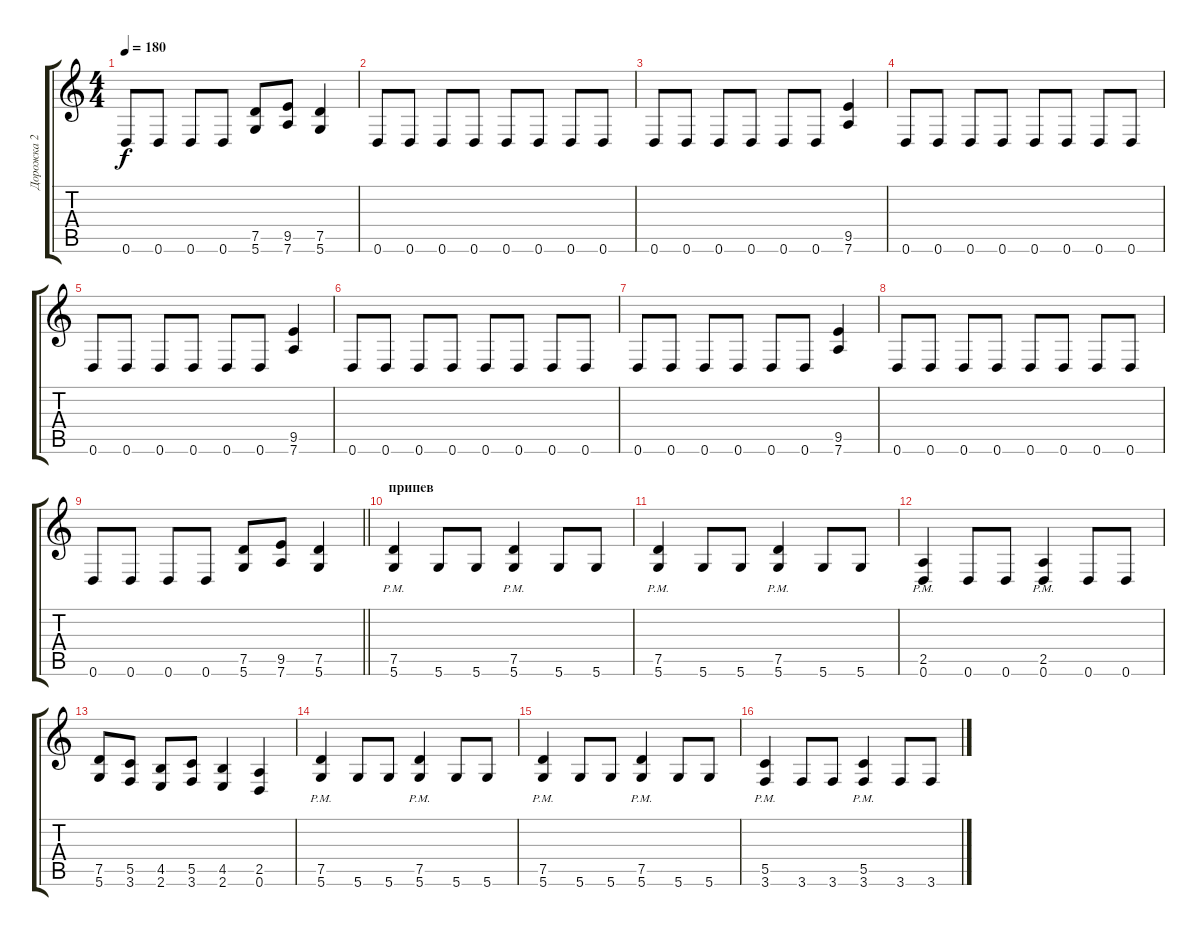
\track ("Дорожка 2" "Дорожка 2") {instrument distortionguitar}
\staff {score tabs}
\tuning (D4 A3 F3 C3 G2 D2) {hide}
\ts (4 4)
\tempo 180
\clef g2
\ks c
0.6.8{dy f} 0.6.8 0.6.8 0.6.8 (7.5 5.6).8 (9.5 7.6).8 (7.5 5.6).4 |
0.6.8 0.6.8 0.6.8 0.6.8 0.6.8 0.6.8 0.6.8 0.6.8 |
0.6.8 0.6.8 0.6.8 0.6.8 0.6.8 0.6.8 (9.5 7.6).4 |
0.6.8 0.6.8 0.6.8 0.6.8 0.6.8 0.6.8 0.6.8 0.6.8 |
0.6.8 0.6.8 0.6.8 0.6.8 0.6.8 0.6.8 (9.5 7.6).4 |
0.6.8 0.6.8 0.6.8 0.6.8 0.6.8 0.6.8 0.6.8 0.6.8 |
0.6.8 0.6.8 0.6.8 0.6.8 0.6.8 0.6.8 (9.5 7.6).4 |
0.6.8 0.6.8 0.6.8 0.6.8 0.6.8 0.6.8 0.6.8 0.6.8 |
\barLineRight lightlight
0.6.8 0.6.8 0.6.8 0.6.8 (7.5 5.6).8 (9.5 7.6).8 (7.5 5.6).4 |
\section ("" "припев")
(7.5{pm} 5.6{pm}).4 5.6.8 5.6.8 (7.5{pm} 5.6{pm}).4 5.6.8 5.6.8 |
(7.5{pm} 5.6{pm}).4 5.6.8 5.6.8 (7.5{pm} 5.6{pm}).4 5.6.8 5.6.8 |
(2.5{pm} 0.6{pm}).4 0.6.8 0.6.8 (2.5{pm} 0.6{pm}).4 0.6.8 0.6.8 |
(7.5 5.6).8 (5.5 3.6).8 (4.5 2.6).8 (5.5 3.6).8 (4.5 2.6).4 (2.5 0.6).4 |
(7.5{pm} 5.6{pm}).4 5.6.8 5.6.8 (7.5{pm} 5.6{pm}).4 5.6.8 5.6.8 |
(7.5{pm} 5.6{pm}).4 5.6.8 5.6.8 (7.5{pm} 5.6{pm}).4 5.6.8 5.6.8 |
(5.5{pm} 3.6{pm}).4 3.6.8 3.6.8 (5.5{pm} 3.6{pm}).4 3.6.8 3.6.8
